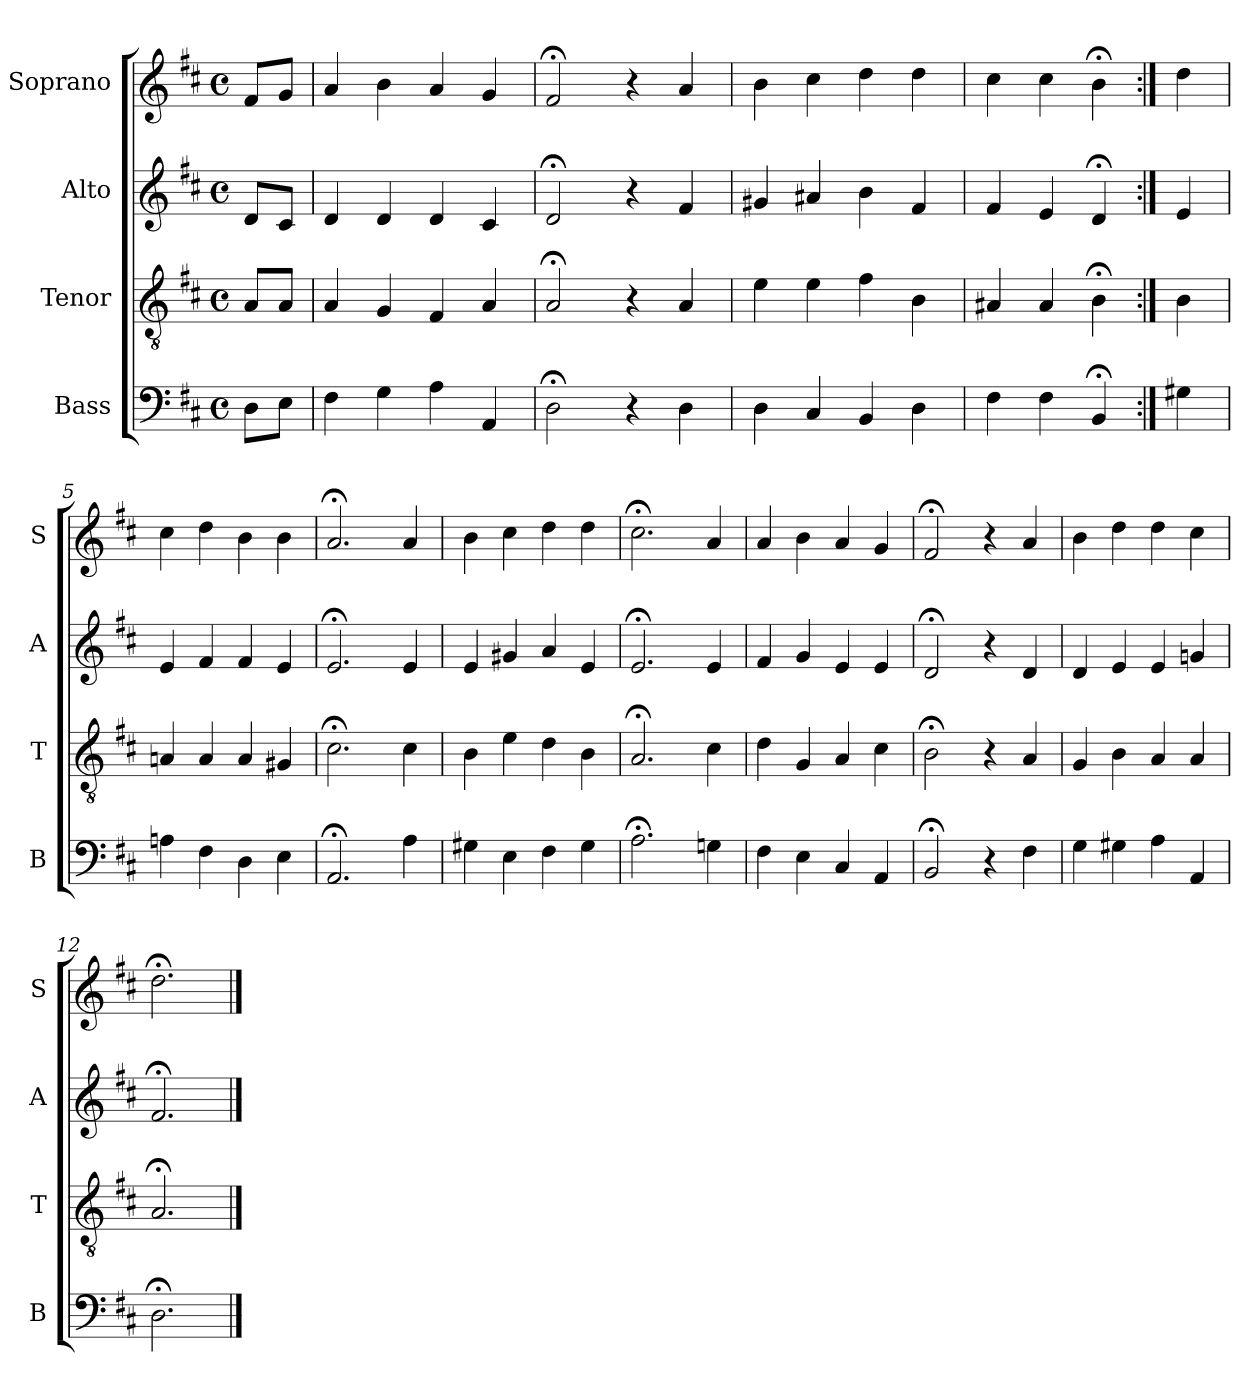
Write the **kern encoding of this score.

**kern	**kern	**kern	**kern
*part4	*part3	*part2	*part1
*staff4	*staff3	*staff2	*staff1
*I"Bass	*I"Tenor	*I"Alto	*I"Soprano
*I'B	*I'T	*I'A	*I'S
*clefF4	*clefGv2	*clefG2	*clefG2
*k[f#c#]	*k[f#c#]	*k[f#c#]	*k[f#c#]
*D:	*D:	*D:	*D:
*M4/4	*M4/4	*M4/4	*M4/4
*met(c)	*met(c)	*met(c)	*met(c)
*MM100	*MM100	*MM100	*MM100
=	=	=	=
8DL	8AL	8dL	8f#L
8EJ	8AJ	8c#J	8gJ
=1	=1	=1	=1
4F#	4A	4d	4a
4G	4G	4d	4b
4A	4F#	4d	4a
4AA	4A	4c#	4g
=2	=2	=2	=2
2D;<	2A;<	2d;<	2f#;<
4r	4r	4r	4r
4D	4A	4f#	4a
=3	=3	=3	=3
4D	4e	4g#X	4b
4C#	4e	4a#X	4cc#
4BB	4f#	4b	4dd
4D	4B	4f#	4dd
=4	=4	=4	=4
4F#	4A#X	4f#	4cc#
4F#	4A#	4e	4cc#
4BB;<	4B;<	4d;<	4b;<
=:|!	=:|!	=:|!	=:|!
4G#X	4B	4e	4dd
=5	=5	=5	=5
4An	4An	4e	4cc#
4F#	4A	4f#	4dd
4D	4A	4f#	4b
4E	4G#X	4e	4b
=6	=6	=6	=6
2.AA;<	2.c#;<	2.e;<	2.a;<
4A	4c#	4e	4a
=7	=7	=7	=7
4G#X	4B	4e	4b
4E	4e	4g#X	4cc#
4F#	4d	4a	4dd
4G#	4B	4e	4dd
=8	=8	=8	=8
2.A;<	2.A;<	2.e;<	2.cc#;<
4Gn	4c#	4e	4a
=9	=9	=9	=9
4F#	4d	4f#	4a
4E	4G	4g	4b
4C#	4A	4e	4a
4AA	4c#	4e	4g
=10	=10	=10	=10
2BB;<	2B;<	2d;<	2f#;<
4r	4r	4r	4r
4F#	4A	4d	4a
=11	=11	=11	=11
4G	4G	4d	4b
4G#X	4B	4e	4dd
4A	4A	4e	4dd
4AA	4A	4gn	4cc#
=12	=12	=12	=12
2.D;<	2.A;<	2.f#;<	2.dd;<
==	==	==	==
*-	*-	*-	*-
